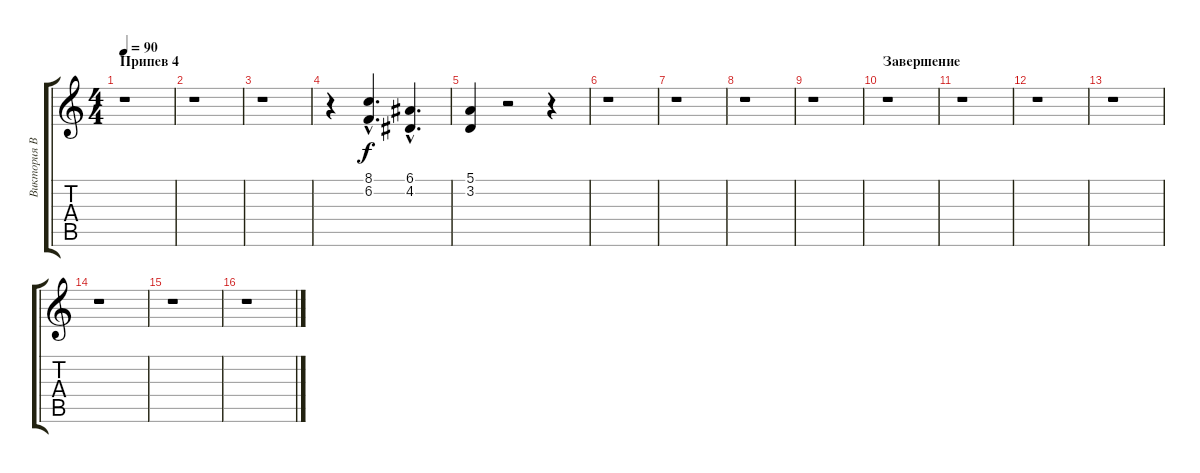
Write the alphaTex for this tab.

\track ("Виктория Вилоган" "Виктория В") {instrument brightacousticpiano}
\staff {score tabs}
\tuning (E4 B3 G3 D3 A2 E2) {hide}
\ts (4 4)
\section ("" "Припев 4")
\tempo 90
\clef g2
\ks c
r.1{dy f} |
r.1 |
r.1 |
r.4 (8.1{hac} 6.2{hac}).4{d} (6.1{hac} 4.2{hac}).4{d} |
(5.1 3.2).4 r.2 r.4 |
r.1 |
r.1 |
r.1 |
r.1 |
\section ("" "Завершение")
r.1 |
r.1 |
r.1 |
r.1 |
r.1 |
r.1 |
r.1
